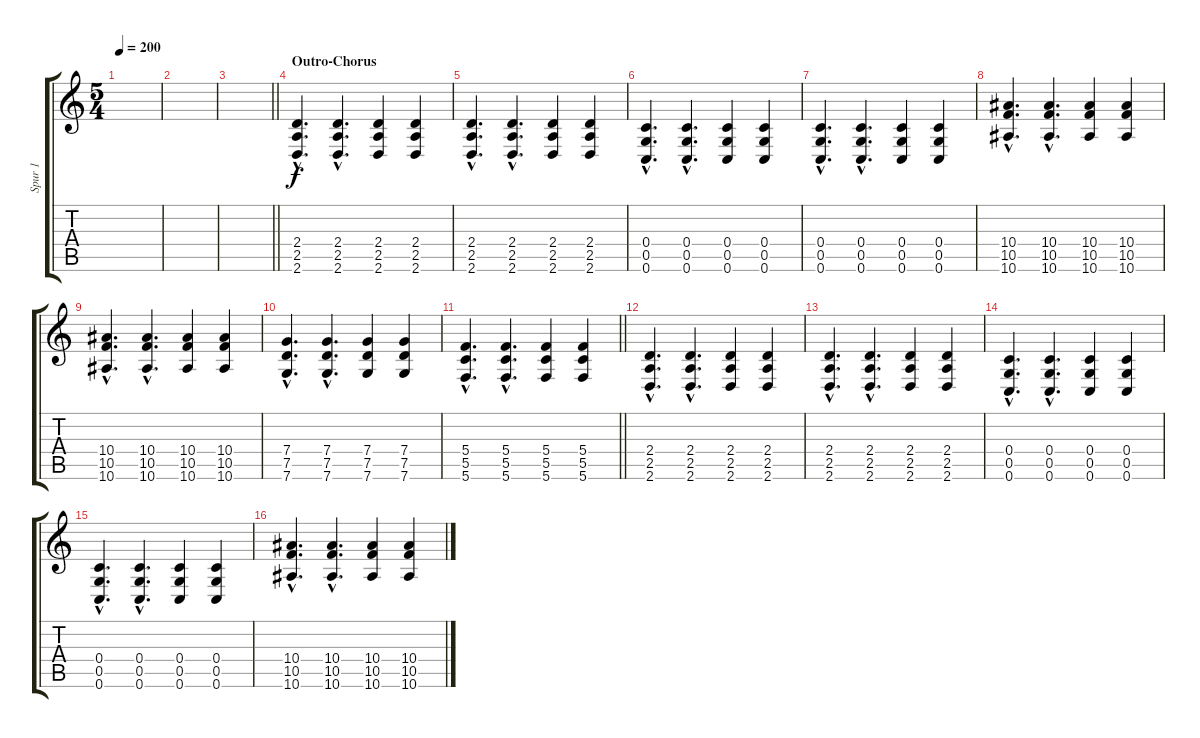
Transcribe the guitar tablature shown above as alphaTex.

\track ("Spur 1" "Spur 1") {instrument overdrivenguitar}
\staff {score tabs}
\tuning (D4 A3 F3 C3 G2 C2) {hide}
\ts (5 4)
\tempo 200
\clef g2
\ks c
|
|
\barLineRight lightlight
|
\section ("" "Outro-Chorus")
(2.4{hac} 2.5{hac} 2.6{hac}).4{d} (2.4{hac} 2.5{hac} 2.6{hac}).4{d} (2.4 2.5 2.6).4 (2.4 2.5 2.6).4 |
(2.4{hac} 2.5{hac} 2.6{hac}).4{d} (2.4{hac} 2.5{hac} 2.6{hac}).4{d} (2.4 2.5 2.6).4 (2.4 2.5 2.6).4 |
(0.4{hac} 0.5{hac} 0.6{hac}).4{d} (0.4{hac} 0.5{hac} 0.6{hac}).4{d} (0.4 0.5 0.6).4 (0.4 0.5 0.6).4 |
(0.4{hac} 0.5{hac} 0.6{hac}).4{d} (0.4{hac} 0.5{hac} 0.6{hac}).4{d} (0.4 0.5 0.6).4 (0.4 0.5 0.6).4 |
(10.4{hac} 10.5{hac} 10.6{hac}).4{d} (10.4{hac} 10.5{hac} 10.6{hac}).4{d} (10.4 10.5 10.6).4 (10.4 10.5 10.6).4 |
(10.4{hac} 10.5{hac} 10.6{hac}).4{d} (10.4{hac} 10.5{hac} 10.6{hac}).4{d} (10.4 10.5 10.6).4 (10.4 10.5 10.6).4 |
(7.4{hac} 7.5{hac} 7.6{hac}).4{d} (7.4{hac} 7.5{hac} 7.6{hac}).4{d} (7.4 7.5 7.6).4 (7.4 7.5 7.6).4 |
\barLineRight lightlight
(5.4{hac} 5.5{hac} 5.6{hac}).4{d} (5.4{hac} 5.5{hac} 5.6{hac}).4{d} (5.4 5.5 5.6).4 (5.4 5.5 5.6).4 |
(2.4{hac} 2.5{hac} 2.6{hac}).4{d} (2.4{hac} 2.5{hac} 2.6{hac}).4{d} (2.4 2.5 2.6).4 (2.4 2.5 2.6).4 |
(2.4{hac} 2.5{hac} 2.6{hac}).4{d} (2.4{hac} 2.5{hac} 2.6{hac}).4{d} (2.4 2.5 2.6).4 (2.4 2.5 2.6).4 |
(0.4{hac} 0.5{hac} 0.6{hac}).4{d} (0.4{hac} 0.5{hac} 0.6{hac}).4{d} (0.4 0.5 0.6).4 (0.4 0.5 0.6).4 |
(0.4{hac} 0.5{hac} 0.6{hac}).4{d} (0.4{hac} 0.5{hac} 0.6{hac}).4{d} (0.4 0.5 0.6).4 (0.4 0.5 0.6).4 |
(10.4{hac} 10.5{hac} 10.6{hac}).4{d} (10.4{hac} 10.5{hac} 10.6{hac}).4{d} (10.4 10.5 10.6).4 (10.4 10.5 10.6).4
